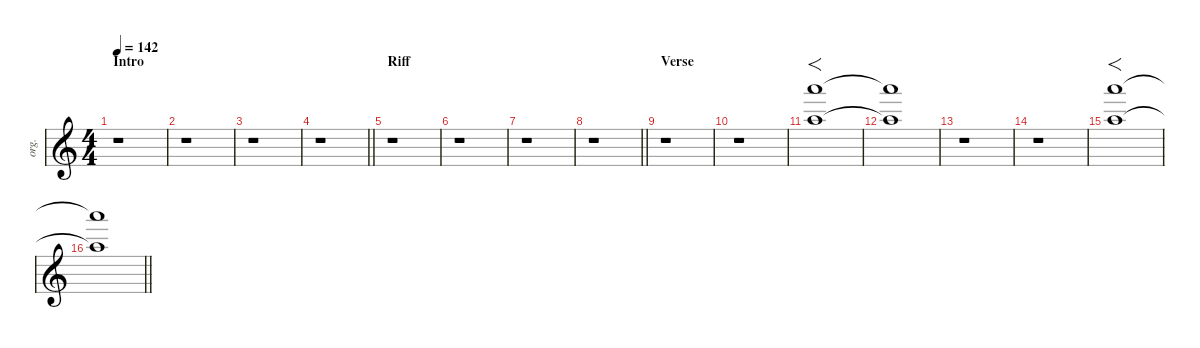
\defaultSystemsLayout 4
\hideDynamics
\bracketExtendMode nobrackets
\otherSystemsTrackNameOrientation horizontal
\track ("Organ" "org.") {defaultSystemsLayout 8 instrument rockorgan}
\staff {score}
\tuning (E4 B3 G3 D3 A2 E2)
\ts (4 4)
\beaming (8 2 2 2 2)
\section ("" "Intro")
\tempo 142
\clef g2
\ks c
r.1{dy f instrument rockorgan beam Down} |
r.1{beam Down} |
r.1{beam Down} |
\barLineRight lightlight
r.1{beam Down} |
\section ("" "Riff")
r.1{beam Down} |
r.1{beam Down} |
r.1{beam Down} |
\barLineRight lightlight
r.1{beam Down} |
\section ("" "Verse")
r.1{beam Down} |
r.1{beam Down} |
(29.1 22.2).1{f beam Down} |
(29.1{t} 22.2{t}).1{beam Down} |
r.1{beam Down} |
r.1{beam Down} |
(29.1 22.2).1{f beam Down} |
\barLineRight lightlight
(29.1{t} 22.2{t}).1{beam Down}
